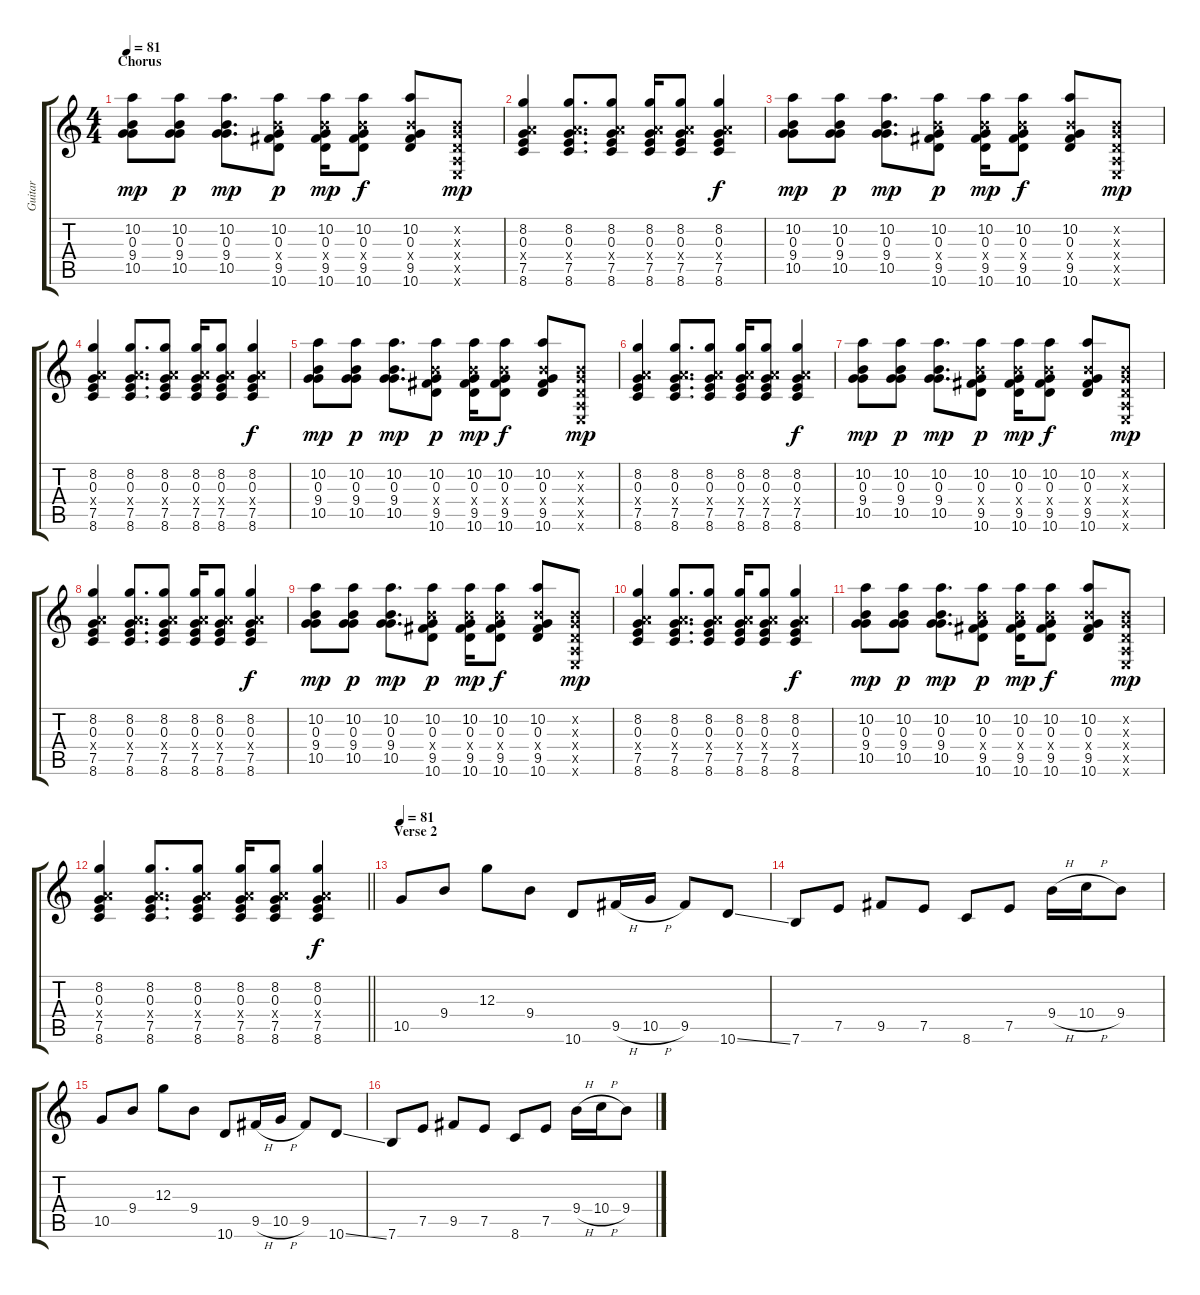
\track ("Guitar" "Guitar") {instrument acousticguitarsteel}
\staff {score tabs}
\tuning (E4 B3 G3 D3 A2 E2) {hide}
\ts (4 4)
\section ("" "Chorus")
\tempo 81
\clef g2
\ks c
(10.2 0.3 9.4 10.5).8{dy mp instrument overdrivenguitar} (10.2 0.3 9.4 10.5).8{dy p} (10.2 0.3 9.4 10.5).8{d dy mp} (10.2 0.3 9.4{x} 9.5 10.6).8{dy p} (10.2 0.3 9.4{x} 9.5 10.6).16{dy mp} (10.2 0.3 9.4{x} 9.5 10.6).8{dy f} (10.2 0.3 9.4{x} 9.5 10.6).8 (0.2{x} 0.3{x} 0.4{x} 0.5{x} 0.6{x}).8{dy mp} |
(8.2 0.3 7.4{x} 7.5 8.6).4 (8.2 0.3 7.4{x} 7.5 8.6).8{d} (8.2 0.3 7.4{x} 7.5 8.6).8 (8.2 0.3 7.4{x} 7.5 8.6).16 (8.2 0.3 7.4{x} 7.5 8.6).8 (8.2 0.3 7.4{x} 7.5 8.6).4{dy f} |
(10.2 0.3 9.4 10.5).8{dy mp} (10.2 0.3 9.4 10.5).8{dy p} (10.2 0.3 9.4 10.5).8{d dy mp} (10.2 0.3 9.4{x} 9.5 10.6).8{dy p} (10.2 0.3 9.4{x} 9.5 10.6).16{dy mp} (10.2 0.3 9.4{x} 9.5 10.6).8{dy f} (10.2 0.3 9.4{x} 9.5 10.6).8 (0.2{x} 0.3{x} 0.4{x} 0.5{x} 0.6{x}).8{dy mp} |
(8.2 0.3 7.4{x} 7.5 8.6).4 (8.2 0.3 7.4{x} 7.5 8.6).8{d} (8.2 0.3 7.4{x} 7.5 8.6).8 (8.2 0.3 7.4{x} 7.5 8.6).16 (8.2 0.3 7.4{x} 7.5 8.6).8 (8.2 0.3 7.4{x} 7.5 8.6).4{dy f} |
(10.2 0.3 9.4 10.5).8{dy mp} (10.2 0.3 9.4 10.5).8{dy p} (10.2 0.3 9.4 10.5).8{d dy mp} (10.2 0.3 9.4{x} 9.5 10.6).8{dy p} (10.2 0.3 9.4{x} 9.5 10.6).16{dy mp} (10.2 0.3 9.4{x} 9.5 10.6).8{dy f} (10.2 0.3 9.4{x} 9.5 10.6).8 (0.2{x} 0.3{x} 0.4{x} 0.5{x} 0.6{x}).8{dy mp} |
(8.2 0.3 7.4{x} 7.5 8.6).4 (8.2 0.3 7.4{x} 7.5 8.6).8{d} (8.2 0.3 7.4{x} 7.5 8.6).8 (8.2 0.3 7.4{x} 7.5 8.6).16 (8.2 0.3 7.4{x} 7.5 8.6).8 (8.2 0.3 7.4{x} 7.5 8.6).4{dy f} |
(10.2 0.3 9.4 10.5).8{dy mp} (10.2 0.3 9.4 10.5).8{dy p} (10.2 0.3 9.4 10.5).8{d dy mp} (10.2 0.3 9.4{x} 9.5 10.6).8{dy p} (10.2 0.3 9.4{x} 9.5 10.6).16{dy mp} (10.2 0.3 9.4{x} 9.5 10.6).8{dy f} (10.2 0.3 9.4{x} 9.5 10.6).8 (0.2{x} 0.3{x} 0.4{x} 0.5{x} 0.6{x}).8{dy mp} |
(8.2 0.3 7.4{x} 7.5 8.6).4 (8.2 0.3 7.4{x} 7.5 8.6).8{d} (8.2 0.3 7.4{x} 7.5 8.6).8 (8.2 0.3 7.4{x} 7.5 8.6).16 (8.2 0.3 7.4{x} 7.5 8.6).8 (8.2 0.3 7.4{x} 7.5 8.6).4{dy f} |
(10.2 0.3 9.4 10.5).8{dy mp} (10.2 0.3 9.4 10.5).8{dy p} (10.2 0.3 9.4 10.5).8{d dy mp} (10.2 0.3 9.4{x} 9.5 10.6).8{dy p} (10.2 0.3 9.4{x} 9.5 10.6).16{dy mp} (10.2 0.3 9.4{x} 9.5 10.6).8{dy f} (10.2 0.3 9.4{x} 9.5 10.6).8 (0.2{x} 0.3{x} 0.4{x} 0.5{x} 0.6{x}).8{dy mp} |
(8.2 0.3 7.4{x} 7.5 8.6).4 (8.2 0.3 7.4{x} 7.5 8.6).8{d} (8.2 0.3 7.4{x} 7.5 8.6).8 (8.2 0.3 7.4{x} 7.5 8.6).16 (8.2 0.3 7.4{x} 7.5 8.6).8 (8.2 0.3 7.4{x} 7.5 8.6).4{dy f} |
(10.2 0.3 9.4 10.5).8{dy mp} (10.2 0.3 9.4 10.5).8{dy p} (10.2 0.3 9.4 10.5).8{d dy mp} (10.2 0.3 9.4{x} 9.5 10.6).8{dy p} (10.2 0.3 9.4{x} 9.5 10.6).16{dy mp} (10.2 0.3 9.4{x} 9.5 10.6).8{dy f} (10.2 0.3 9.4{x} 9.5 10.6).8 (0.2{x} 0.3{x} 0.4{x} 0.5{x} 0.6{x}).8{dy mp} |
\barLineRight lightlight
(8.2 0.3 7.4{x} 7.5 8.6).4 (8.2 0.3 7.4{x} 7.5 8.6).8{d} (8.2 0.3 7.4{x} 7.5 8.6).8 (8.2 0.3 7.4{x} 7.5 8.6).16 (8.2 0.3 7.4{x} 7.5 8.6).8 (8.2 0.3 7.4{x} 7.5 8.6).4{dy f} |
\section ("" "Verse 2")
\tempo 81
10.5.8{instrument acousticguitarsteel} 9.4.8 12.3.8 9.4.8 10.6.8 9.5{h}.16 10.5{h}.16 9.5.8 10.6{ss}.8 |
7.6.8 7.5.8 9.5.8 7.5.8 8.6.8 7.5.8 9.4{h}.16 10.4{h}.16 9.4.8 |
10.5.8 9.4.8 12.3.8 9.4.8 10.6.8 9.5{h}.16 10.5{h}.16 9.5.8 10.6{ss}.8 |
7.6.8 7.5.8 9.5.8 7.5.8 8.6.8 7.5.8 9.4{h}.16 10.4{h}.16 9.4.8
